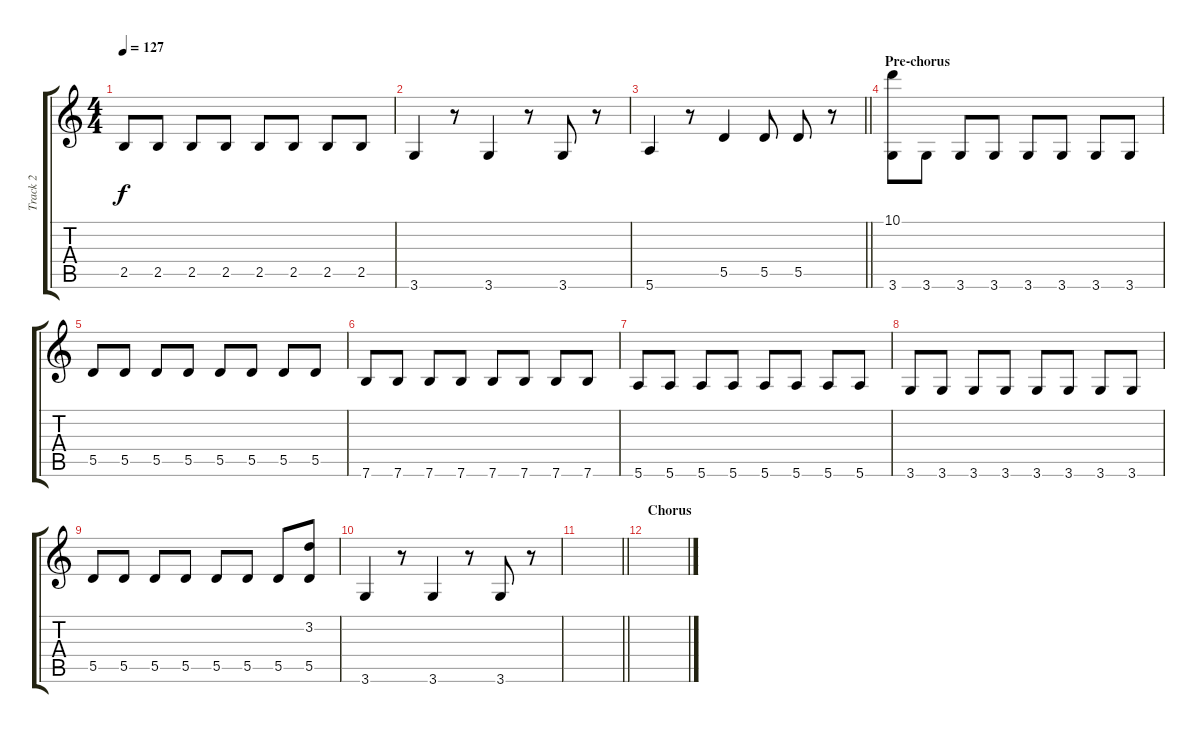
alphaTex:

\track ("Track 2" "Track 2") {instrument acousticguitarsteel}
\staff {score tabs}
\tuning (E4 B3 G3 D3 A2 E2) {hide}
\ts (4 4)
\tempo 127
\clef g2
\ks c
2.5.8{dy f} 2.5.8 2.5.8 2.5.8 2.5.8 2.5.8 2.5.8 2.5.8 |
3.6.4 r.8 3.6.4 r.8 3.6.8 r.8 |
\barLineRight lightlight
5.6.4 r.8 5.5.4 5.5.8 5.5.8 r.8 |
\section ("" "Pre-chorus")
(10.1 3.6).8 3.6.8 3.6.8 3.6.8 3.6.8 3.6.8 3.6.8 3.6.8 |
5.5.8 5.5.8 5.5.8 5.5.8 5.5.8 5.5.8 5.5.8 5.5.8 |
7.6.8 7.6.8 7.6.8 7.6.8 7.6.8 7.6.8 7.6.8 7.6.8 |
5.6.8 5.6.8 5.6.8 5.6.8 5.6.8 5.6.8 5.6.8 5.6.8 |
3.6.8 3.6.8 3.6.8 3.6.8 3.6.8 3.6.8 3.6.8 3.6.8 |
5.5.8 5.5.8 5.5.8 5.5.8 5.5.8 5.5.8 5.5.8 (3.2 5.5).8 |
3.6.4 r.8 3.6.4 r.8 3.6.8 r.8 |
\barLineRight lightlight
|
\section ("" "Chorus")
